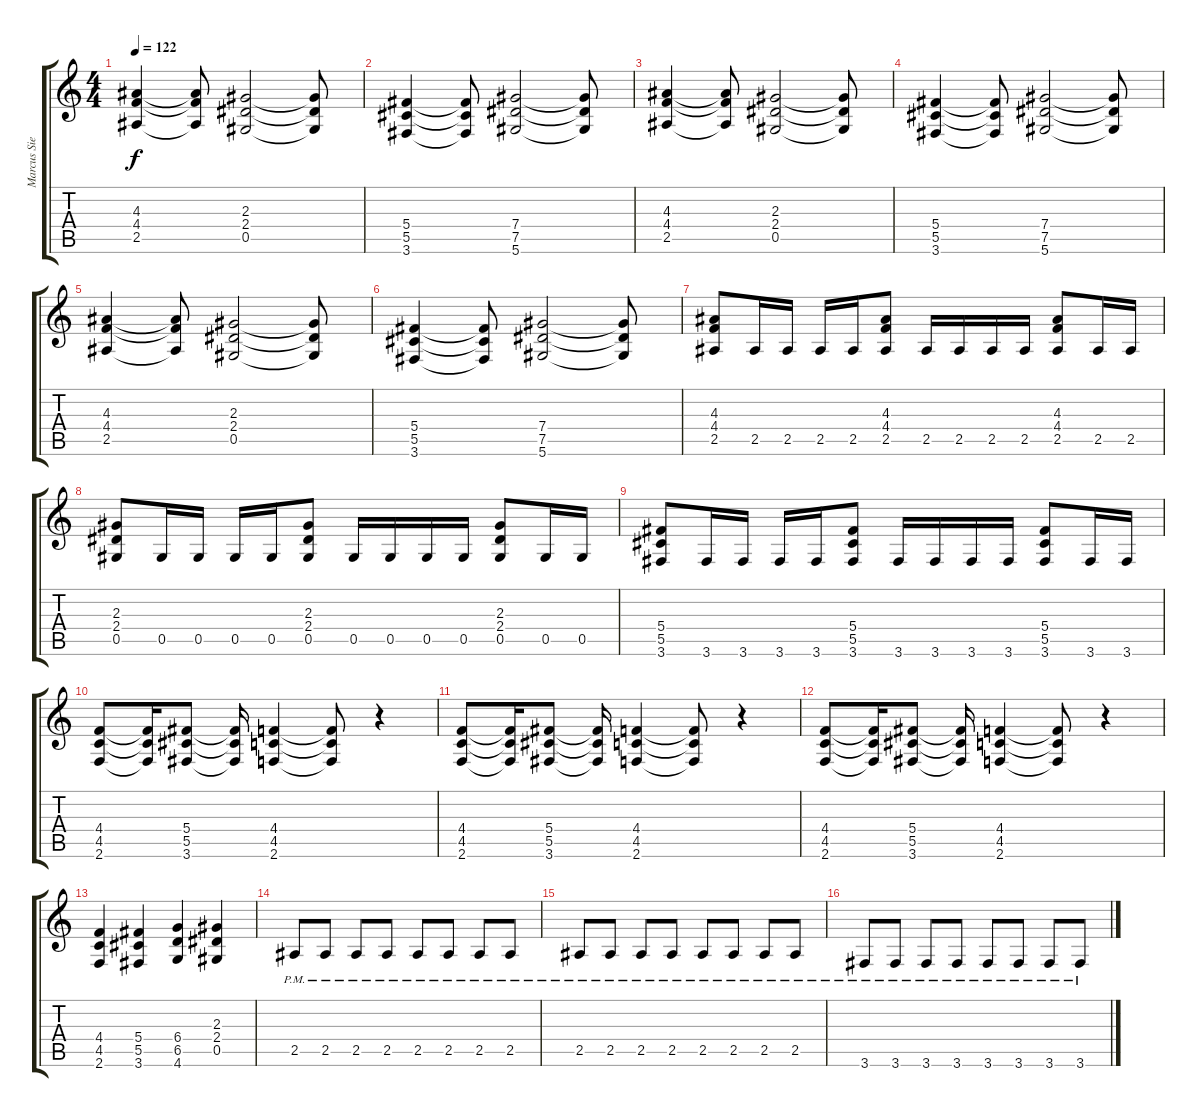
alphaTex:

\track ("Marcus Siepen" "Marcus Sie") {instrument distortionguitar}
\staff {score tabs}
\tuning (Eb4 Bb3 Gb3 Db3 Ab2 Eb2) {hide}
\ts (4 4)
\tempo 122
\clef g2
\ks c
(4.3 4.4 2.5).4{dy f} (4.3{t} 4.4{t} 2.5{t}).8 (2.3 2.4 0.5).2 (2.3{t} 2.4{t} 0.5{t}).8 |
(5.4 5.5 3.6).4 (5.4{t} 5.5{t} 3.6{t}).8 (7.4 7.5 5.6).2 (7.4{t} 7.5{t} 5.6{t}).8 |
(4.3 4.4 2.5).4 (4.3{t} 4.4{t} 2.5{t}).8 (2.3 2.4 0.5).2 (2.3{t} 2.4{t} 0.5{t}).8 |
(5.4 5.5 3.6).4 (5.4{t} 5.5{t} 3.6{t}).8 (7.4 7.5 5.6).2 (7.4{t} 7.5{t} 5.6{t}).8 |
(4.3 4.4 2.5).4 (4.3{t} 4.4{t} 2.5{t}).8 (2.3 2.4 0.5).2 (2.3{t} 2.4{t} 0.5{t}).8 |
(5.4 5.5 3.6).4 (5.4{t} 5.5{t} 3.6{t}).8 (7.4 7.5 5.6).2 (7.4{t} 7.5{t} 5.6{t}).8 |
(4.3 4.4 2.5).8 2.5.16 2.5.16 2.5.16 2.5.16 (4.3 4.4 2.5).8 2.5.16 2.5.16 2.5.16 2.5.16 (4.3 4.4 2.5).8 2.5.16 2.5.16 |
(2.3 2.4 0.5).8 0.5.16 0.5.16 0.5.16 0.5.16 (2.3 2.4 0.5).8 0.5.16 0.5.16 0.5.16 0.5.16 (2.3 2.4 0.5).8 0.5.16 0.5.16 |
(5.4 5.5 3.6).8 3.6.16 3.6.16 3.6.16 3.6.16 (5.4 5.5 3.6).8 3.6.16 3.6.16 3.6.16 3.6.16 (5.4 5.5 3.6).8 3.6.16 3.6.16 |
(4.4 4.5 2.6).8 (4.4{t} 4.5{t} 2.6{t}).16 (5.4 5.5 3.6).8 (5.4{t} 5.5{t} 3.6{t}).16 (4.4 4.5 2.6).4 (4.4{t} 4.5{t} 2.6{t}).8 r.4 |
(4.4 4.5 2.6).8 (4.4{t} 4.5{t} 2.6{t}).16 (5.4 5.5 3.6).8 (5.4{t} 5.5{t} 3.6{t}).16 (4.4 4.5 2.6).4 (4.4{t} 4.5{t} 2.6{t}).8 r.4 |
(4.4 4.5 2.6).8 (4.4{t} 4.5{t} 2.6{t}).16 (5.4 5.5 3.6).8 (5.4{t} 5.5{t} 3.6{t}).16 (4.4 4.5 2.6).4 (4.4{t} 4.5{t} 2.6{t}).8 r.4 |
(4.4 4.5 2.6).4 (5.4 5.5 3.6).4 (6.4 6.5 4.6).4 (2.3 2.4 0.5).4 |
2.5{pm}.8 2.5{pm}.8 2.5{pm}.8 2.5{pm}.8 2.5{pm}.8 2.5{pm}.8 2.5{pm}.8 2.5{pm}.8 |
2.5{pm}.8 2.5{pm}.8 2.5{pm}.8 2.5{pm}.8 2.5{pm}.8 2.5{pm}.8 2.5{pm}.8 2.5{pm}.8 |
3.6{pm}.8 3.6{pm}.8 3.6{pm}.8 3.6{pm}.8 3.6{pm}.8 3.6{pm}.8 3.6{pm}.8 3.6{pm}.8
